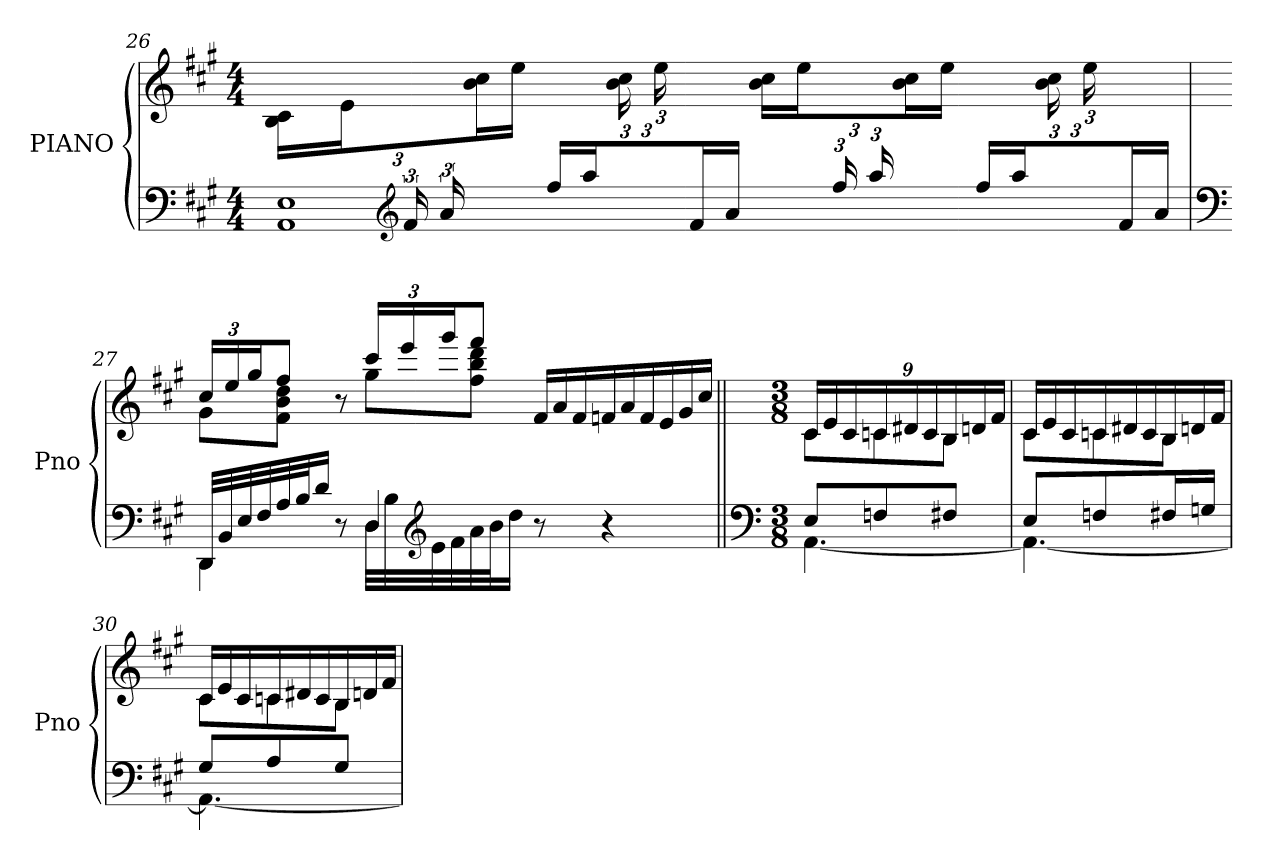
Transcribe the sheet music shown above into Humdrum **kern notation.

**kern	**kern
*part1	*part1
*staff2	*staff1
*I"PIANO	*
*I'Pno	*
!!LO:PB:g=z
*clefF4	*clefG2
*k[f#c#g#]	*k[f#c#g#]
*M4/4	*M4/4
=26	=26
*^	*
*	*	*Xbrackettup
12ryy	1AA 1E	24B\ 24c#\LL
.	.	24e\
*clefG2	*	*
24f#/	.	12ryy
24a/	.	.
12ryy	.	24b\ 24cc#\
.	.	24ee\JJ
*Xbrackettup	*	*
24ff#/LL	.	12ryy
24aa/	.	.
12ryy	.	24b\ 24cc#\
.	.	24ee\
24f#/	.	12ryy
24a/JJ	.	.
12ryy	.	24b\ 24cc#\LL
.	.	24ee\
24ff#/	.	12ryy
24aa/	.	.
12ryy	.	24b\ 24cc#\
.	.	24ee\JJ
24ff#/LL	.	12ryy
24aa/	.	.
12ryy	.	24b\ 24cc#\
.	.	24ee\
24f#/	.	12ryy
24a/JJ	.	.
=27	=27	=27
*clefF4	*	*
*	*	*^
32DD/LLL	4DD\	24cc#/LL	8g#\L
32BB/	.	.	.
.	.	24ee/	.
32E/	.	.	.
.	.	24gg#/J	.
32F#/	.	.	.
32A/	.	8ff#/J	8f#\ 8b\ 8dd\J
32B/J	.	.	.
16d/JJ	.	.	.
8r	8ryy	8r	8ryy
32D\LLL	4D/	24ccc#/LL	8gg#\L
32B\	.	.	.
.	.	24eee/	.
*clefG2	*	*	*
32e\	.	.	.
.	.	24ggg#/J	.
32f#\	.	.	.
32a\	.	8fff#/J	8ff#\ 8bb\ 8ddd\J
32b\J	.	.	.
16dd\JJ	.	.	.
*	*	*Xtuplet	*
8r	4.ryy	24f#/LL	4.ryy
.	.	24a/	.
.	.	24f#/	.
4r	.	24fn/	.
.	.	24a/	.
.	.	24f/	.
.	.	24e/	.
.	.	24g#/	.
.	.	24cc#/JJ	.
!!LO:LB:g=z	!!
=28||	=28||	=28||	=28||
*clefF4	*	*	*
*M3/8	*	*M3/8	*
*	*	*tuplet	*
8E/L	[4.AA\	24c#/LL	8c#\L
.	.	24e/	.
.	.	24c#/	.
8Fn/	.	24cn/	8c\
.	.	24d#X/	.
.	.	24c/	.
8F#X/J	.	24B/	8B\J
.	.	24dn/	.
.	.	24f#/JJ	.
=29	=29	=29	=29
*	*	*Xtuplet	*
8E/L	4.AA\_	24c#/LL	8c#\L
.	.	24e/	.
.	.	24c#/	.
8Fn/	.	24cn/	8c\
.	.	24d#X/	.
.	.	24c/	.
16F#X/L	.	24B/	8B\J
.	.	24dn/	.
16Gn/JJ	.	.	.
.	.	24f#/JJ	.
=30	=30	=30	=30
8G#/L	4.AA\_	24c#/LL	8c#\L
.	.	24e/	.
.	.	24c#/	.
8A/	.	24cn/	8c\
.	.	24d#X/	.
.	.	24c/	.
8G#/J	.	24B/	8B\J
.	.	24dn/	.
.	.	24f#/JJ	.
*v	*v	*	*
*	*v	*v
=	=
*-	*-
